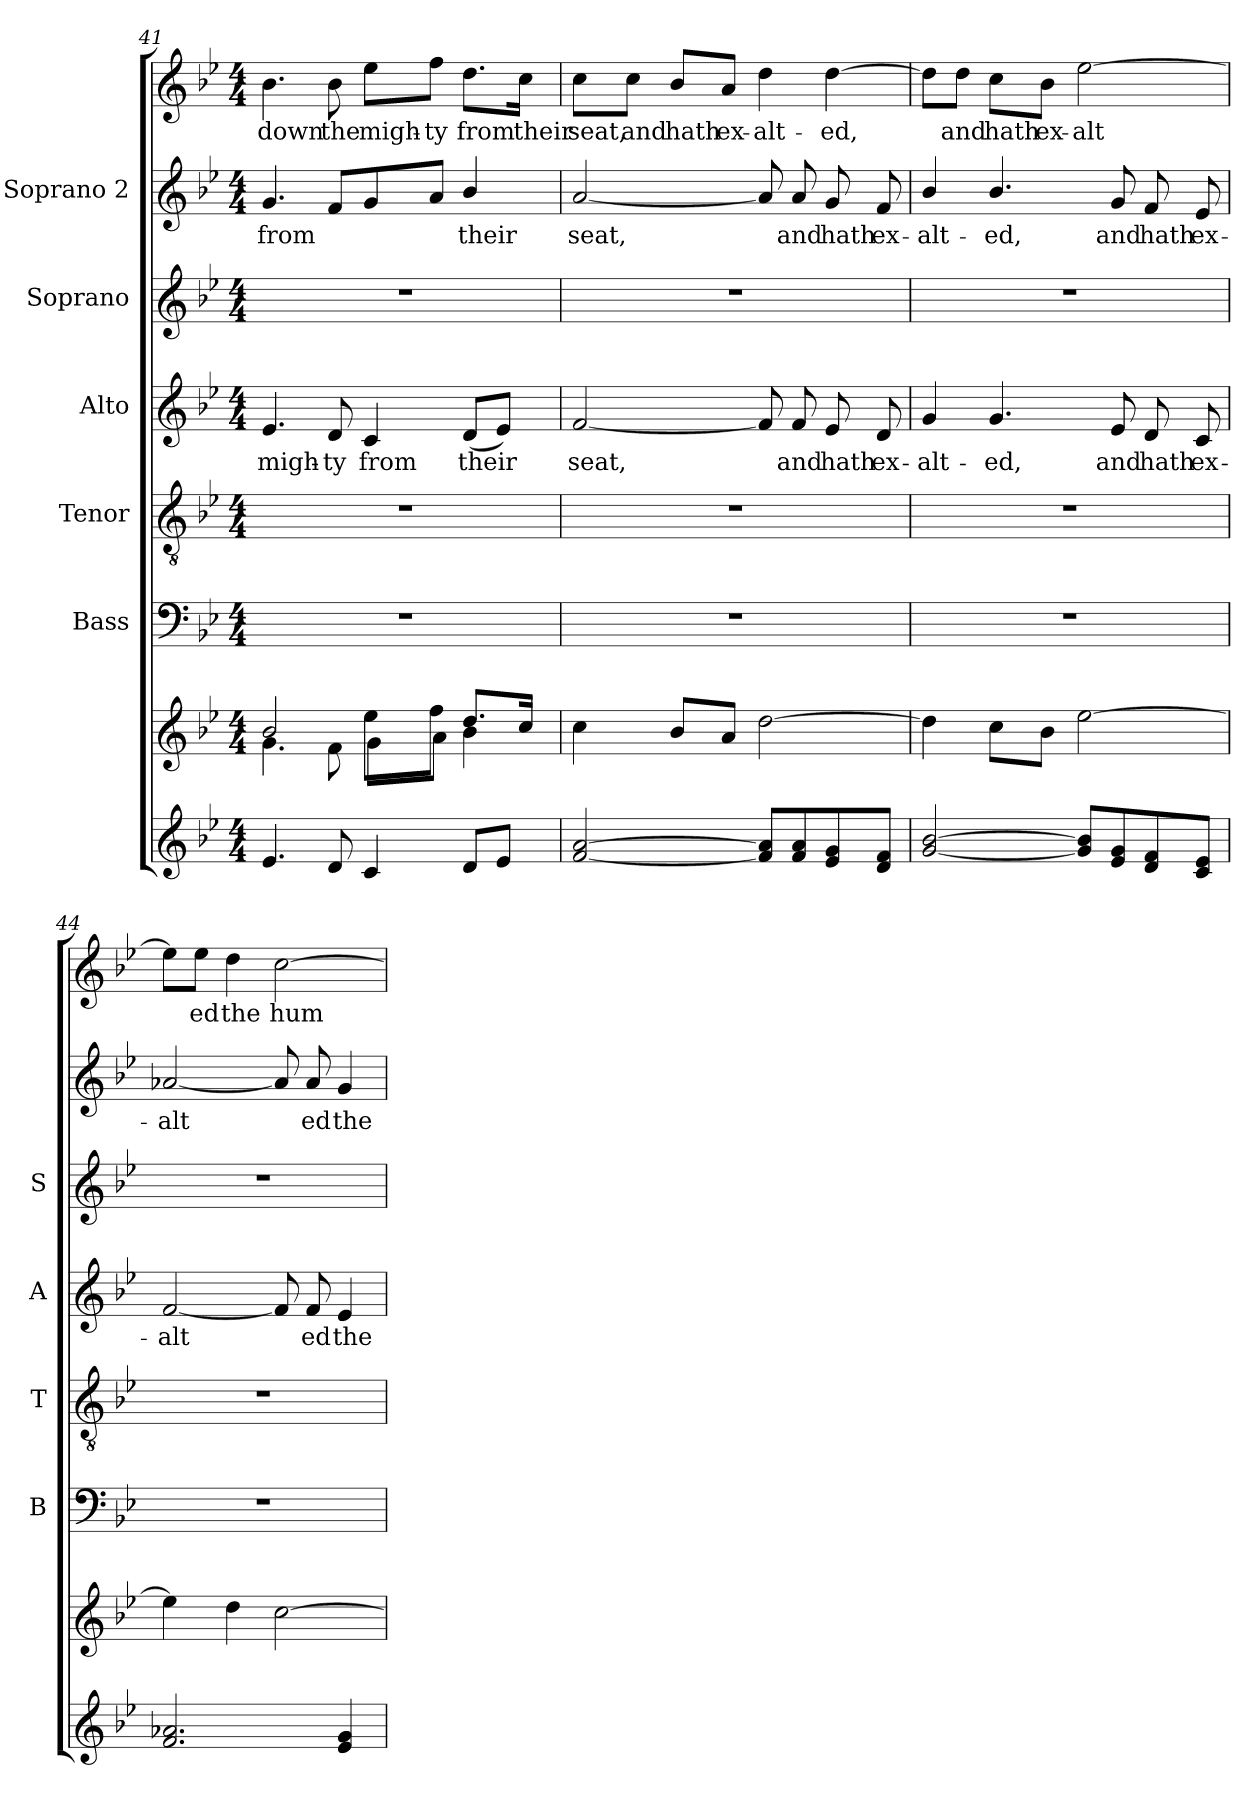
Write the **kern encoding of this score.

**kern	**kern	**kern	**kern	**kern	**text	**kern	**kern	**text	**kern	**text
*part7	*part6	*part5	*part4	*part3	*part3	*part2	*part1	*part1	*part1	*part1
*staff8	*staff7	*staff6	*staff5	*staff4	*staff4	*staff3	*staff2	*staff2	*staff1	*staff1
*	*	*I"Bass	*I"Tenor	*I"Alto	*	*I"Soprano	*I"Soprano 2	*	*	*
*	*	*I'B	*I'T	*I'A	*	*I'S	*	*	*	*
*clefG2	*clefG2	*clefF4	*clefGv2	*clefG2	*	*clefG2	*clefG2	*	*clefG2	*
*k[b-e-]	*k[b-e-]	*k[b-e-]	*k[b-e-]	*k[b-e-]	*	*k[b-e-]	*k[b-e-]	*	*k[b-e-]	*
*B-:	*B-:	*B-:	*B-:	*B-:	*	*B-:	*B-:	*	*B-:	*
*M4/4	*M4/4	*M4/4	*M4/4	*M4/4	*	*M4/4	*M4/4	*	*M4/4	*
=41	=41	=41	=41	=41	=41	=41	=41	=41	=41	=41
*	*^	*	*	*	*	*	*	*	*	*
!	!	!	!	!	!	!LO:LY:b	!	!	!LO:LY:b	!	!LO:LY:b
4.e-/	2b-/	4.g\	1r	1r	4.e-/	migh-	1r	4.g/	from	4.b-\	down
!	!	!	!	!	!	!LO:LY:b	!	!	!	!	!LO:LY:b
8d/	.	8f\	.	.	8d/	-ty	.	8f/L	.	8b-\	the
!	!	!	!	!	!	!LO:LY:b	!	!	!	!	!LO:LY:b
4c/	8ee-\L	8g\L	.	.	4c/	from	.	8g/	.	8ee-\L	migh-
!	!	!	!	!	!	!	!	!	!	!	!LO:LY:b
.	8ff\J	8a\J	.	.	.	.	.	8a/J	.	8ff\J	-ty
!	!	!	!	!	!	!LO:LY:b	!	!	!LO:LY:b	!	!LO:LY:b
8d/L	8.dd/L	4b-\	.	.	(<8d/L	their	.	4b-/	their	8.dd\L	from
8e-/J	.	.	.	.	8e-/J)	.	.	.	.	.	.
!	!	!	!	!	!	!	!	!	!	!	!LO:LY:b
.	16cc/Jk	.	.	.	.	.	.	.	.	16cc\Jk	their
=42	=42	=42	=42	=42	=42	=42	=42	=42	=42	=42	=42
!	!	!	!	!	!	!LO:LY:b	!	!	!LO:LY:b	!	!LO:LY:b
[2f/ [2a/	4cc\	2ryy	1r	1r	[2f/	seat,	1r	[2a/	seat,	8cc\L	seat,
!	!	!	!	!	!	!	!	!	!	!	!LO:LY:b
.	.	.	.	.	.	.	.	.	.	8cc\J	and
!	!	!	!	!	!	!	!	!	!	!	!LO:LY:b
.	8b-/L	.	.	.	.	.	.	.	.	8b-/L	hath
!	!	!	!	!	!	!	!	!	!	!	!LO:LY:b
.	8a/J	.	.	.	.	.	.	.	.	8a/J	ex-
!	!	!	!	!	!	!	!	!	!	!	!LO:LY:b
8f/] 8a/]L	[2dd\	2ryy	.	.	8f/]	.	.	8a/]	.	4dd\	-alt-
!	!	!	!	!	!	!LO:LY:b	!	!	!LO:LY:b	!	!
8f/ 8a/	.	.	.	.	8f/	and	.	8a/	and	.	.
!	!	!	!	!	!	!LO:LY:b	!	!	!LO:LY:b	!	!LO:LY:b
8e-/ 8g/	.	.	.	.	8e-/	hath	.	8g/	hath	[4dd\	-ed,
!	!	!	!	!	!	!LO:LY:b	!	!	!LO:LY:b	!	!
8d/ 8f/J	.	.	.	.	8d/	ex-	.	8f/	ex-	.	.
!!LO:LB:g=z
=43	=43	=43	=43	=43	=43	=43	=43	=43	=43	=43	=43
!	!	!	!	!	!	!LO:LY:b	!	!	!LO:LY:b	!	!
[2g/ [2b-/	4dd\]	1ryy	1r	1r	4g/	-alt-	1r	4b-/	alt-	8dd\L]	.
!	!	!	!	!	!	!	!	!	!	!	!LO:LY:b
.	.	.	.	.	.	.	.	.	.	8dd\J	-and
!	!	!	!	!	!	!LO:LY:b	!	!	!LO:LY:b	!	!LO:LY:b
.	8cc\L	.	.	.	4.g/	-ed,	.	4.b-/	-ed,	8cc\L	hath
!	!	!	!	!	!	!	!	!	!	!	!LO:LY:b
.	8b-\J	.	.	.	.	.	.	.	.	8b-\J	ex-
!	!	!	!	!	!	!	!	!	!	!	!LO:LY:b
8g/] 8b-/]L	[2ee-\	.	.	.	.	.	.	.	.	[2ee-\	-alt­
!	!	!	!	!	!	!LO:LY:b	!	!	!LO:LY:b	!	!
8e-/ 8g/	.	.	.	.	8e-/	and	.	8g/	and	.	.
!	!	!	!	!	!	!LO:LY:b	!	!	!LO:LY:b	!	!
8d/ 8f/	.	.	.	.	8d/	hath	.	8f/	hath	.	.
!	!	!	!	!	!	!LO:LY:b	!	!	!LO:LY:b	!	!
8c/ 8e-/J	.	.	.	.	8c/	ex-	.	8e-/	ex-	.	.
=44	=44	=44	=44	=44	=44	=44	=44	=44	=44	=44	=44
!	!	!	!	!	!	!LO:LY:b	!	!	!LO:LY:b	!	!
2.f/ 2.a-X/	4ee-\]	1ryy	1r	1r	[2f/	-alt­	1r	[2a-X/	alt­	8ee-\L]	.
!	!	!	!	!	!	!	!	!	!	!	!LO:LY:b
.	.	.	.	.	.	.	.	.	.	8ee-\J	-ed
!	!	!	!	!	!	!	!	!	!	!	!LO:LY:b
.	4dd\	.	.	.	.	.	.	.	.	4dd\	the
!	!	!	!	!	!	!	!	!	!	!	!LO:LY:b
.	[2cc\	.	.	.	8f/]	.	.	8a-/]	.	[2cc\	hum­
!	!	!	!	!	!	!LO:LY:b	!	!	!LO:LY:b	!	!
.	.	.	.	.	8f/	ed	.	8a-/	ed	.	.
!	!	!	!	!	!	!LO:LY:b	!	!	!LO:LY:b	!	!
4e-/ 4g/	.	.	.	.	4e-/	the	.	4g/	the	.	.
*	*v	*v	*	*	*	*	*	*	*	*	*
=	=	=	=	=	=	=	=	=	=	=
*-	*-	*-	*-	*-	*-	*-	*-	*-	*-	*-
